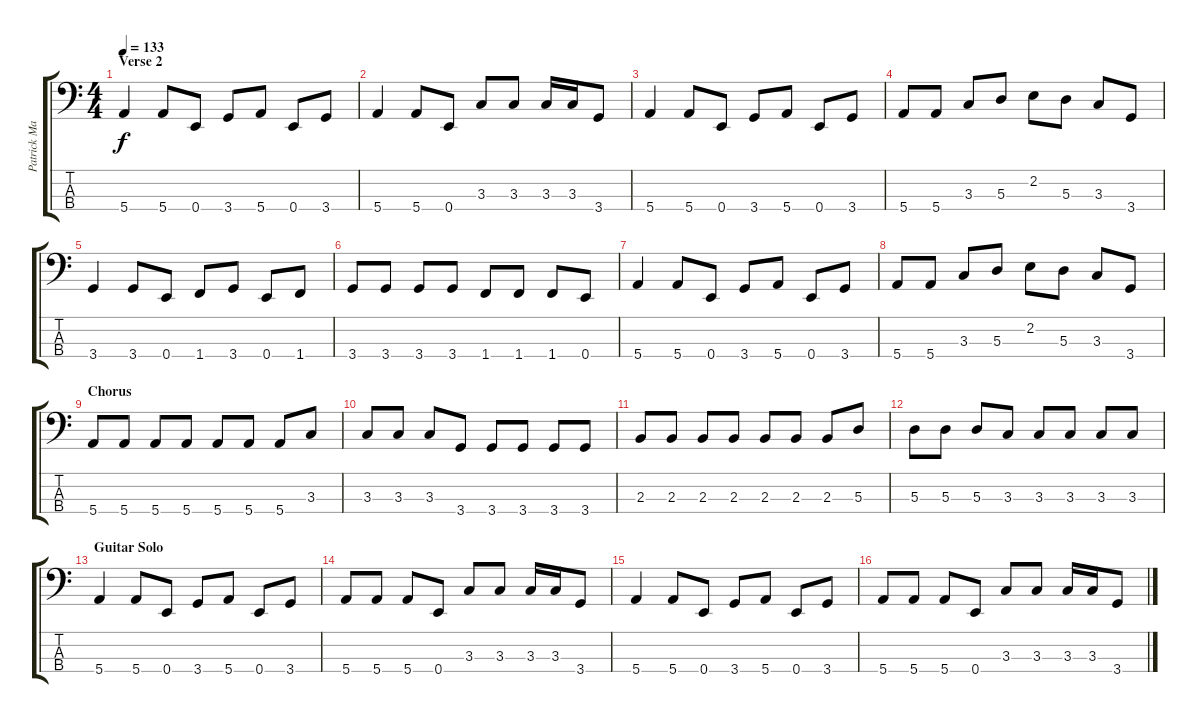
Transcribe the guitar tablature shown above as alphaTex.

\track ("Patrick Matthews - Bass" "Patrick Ma") {instrument electricbassfinger}
\staff {score tabs}
\tuning (G2 D2 A1 E1) {hide}
\ts (4 4)
\section ("" "Verse 2")
\tempo 133
\clef f4
\ks c
5.4.4{dy f} 5.4.8 0.4.8 3.4.8 5.4.8 0.4.8 3.4.8 |
5.4.4 5.4.8 0.4.8 3.3.8 3.3.8 3.3.16 3.3.16 3.4.8 |
5.4.4 5.4.8 0.4.8 3.4.8 5.4.8 0.4.8 3.4.8 |
5.4.8 5.4.8 3.3.8 5.3.8 2.2.8 5.3.8 3.3.8 3.4.8 |
3.4.4 3.4.8 0.4.8 1.4.8 3.4.8 0.4.8 1.4.8 |
3.4.8 3.4.8 3.4.8 3.4.8 1.4.8 1.4.8 1.4.8 0.4.8 |
5.4.4 5.4.8 0.4.8 3.4.8 5.4.8 0.4.8 3.4.8 |
5.4.8 5.4.8 3.3.8 5.3.8 2.2.8 5.3.8 3.3.8 3.4.8 |
\section ("" "Chorus")
5.4.8 5.4.8 5.4.8 5.4.8 5.4.8 5.4.8 5.4.8 3.3.8 |
3.3.8 3.3.8 3.3.8 3.4.8 3.4.8 3.4.8 3.4.8 3.4.8 |
2.3.8 2.3.8 2.3.8 2.3.8 2.3.8 2.3.8 2.3.8 5.3.8 |
5.3.8 5.3.8 5.3.8 3.3.8 3.3.8 3.3.8 3.3.8 3.3.8 |
\section ("" "Guitar Solo")
5.4.4 5.4.8 0.4.8 3.4.8 5.4.8 0.4.8 3.4.8 |
5.4.8 5.4.8 5.4.8 0.4.8 3.3.8 3.3.8 3.3.16 3.3.16 3.4.8 |
5.4.4 5.4.8 0.4.8 3.4.8 5.4.8 0.4.8 3.4.8 |
5.4.8 5.4.8 5.4.8 0.4.8 3.3.8 3.3.8 3.3.16 3.3.16 3.4.8
